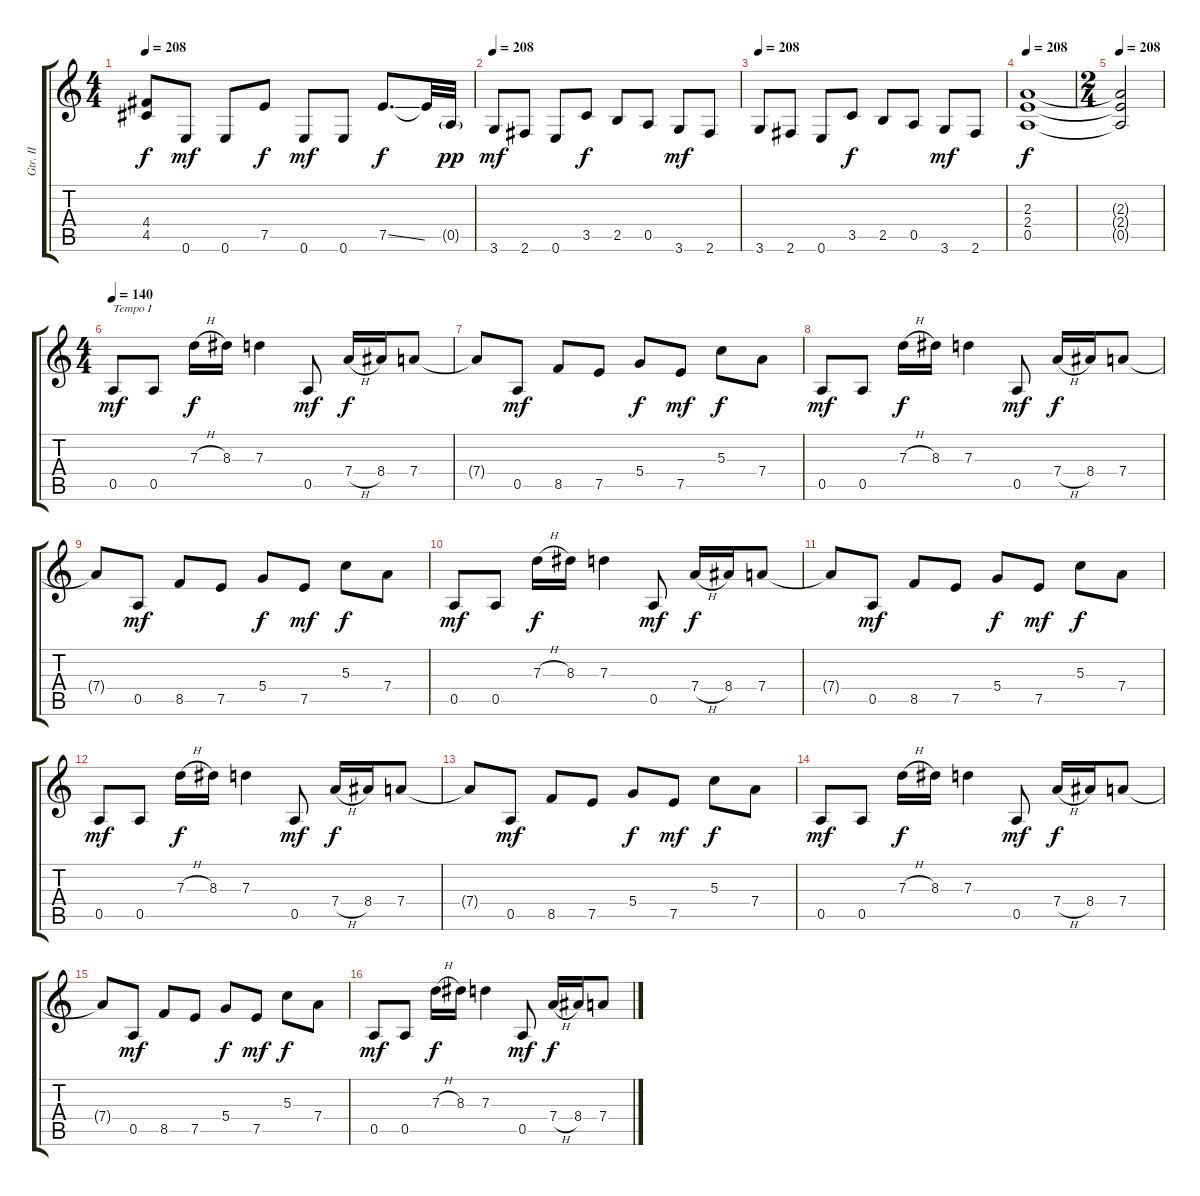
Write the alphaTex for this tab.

\track ("Gtr. II" "Gtr. II") {instrument overdrivenguitar}
\staff {score tabs}
\tuning (E4 B3 G3 D3 A2 E2) {hide}
\ts (4 4)
\tempo 208
\clef g2
\ks c
(4.4 4.5).8{dy f} 0.6.8{dy mf} 0.6.8 7.5.8{dy f} 0.6.8{dy mf} 0.6.8 7.5{ss}.8{d dy f} 7.5{t}.32 0.5{g}.32{dy pp} |
\tempo 208
3.6.8{dy mf} 2.6.8 0.6.8 3.5.8{dy f} 2.5.8 0.5.8 3.6.8{dy mf} 2.6.8 |
\tempo 208
3.6.8 2.6.8 0.6.8 3.5.8{dy f} 2.5.8 0.5.8 3.6.8{dy mf} 2.6.8 |
\tempo 208
(2.3 2.4 0.5).1{dy f} |
\ts (2 4)
\tempo 208
(2.3{t} 2.4{t} 0.5{t}).2 |
\ts (4 4)
\tempo 140
0.5.8{txt "Tempo I" dy mf} 0.5.8 7.3{h}.16{dy f} 8.3.16 7.3.4 0.5.8{dy mf} 7.4{h}.16{dy f} 8.4.16 7.4.8 |
7.4{t}.8 0.5.8{dy mf} 8.5.8 7.5.8 5.4.8{dy f} 7.5.8{dy mf} 5.3.8{dy f} 7.4.8 |
0.5.8{dy mf} 0.5.8 7.3{h}.16{dy f} 8.3.16 7.3.4 0.5.8{dy mf} 7.4{h}.16{dy f} 8.4.16 7.4.8 |
7.4{t}.8 0.5.8{dy mf} 8.5.8 7.5.8 5.4.8{dy f} 7.5.8{dy mf} 5.3.8{dy f} 7.4.8 |
0.5.8{dy mf} 0.5.8 7.3{h}.16{dy f} 8.3.16 7.3.4 0.5.8{dy mf} 7.4{h}.16{dy f} 8.4.16 7.4.8 |
7.4{t}.8 0.5.8{dy mf} 8.5.8 7.5.8 5.4.8{dy f} 7.5.8{dy mf} 5.3.8{dy f} 7.4.8 |
0.5.8{dy mf} 0.5.8 7.3{h}.16{dy f} 8.3.16 7.3.4 0.5.8{dy mf} 7.4{h}.16{dy f} 8.4.16 7.4.8 |
7.4{t}.8 0.5.8{dy mf} 8.5.8 7.5.8 5.4.8{dy f} 7.5.8{dy mf} 5.3.8{dy f} 7.4.8 |
0.5.8{dy mf} 0.5.8 7.3{h}.16{dy f} 8.3.16 7.3.4 0.5.8{dy mf} 7.4{h}.16{dy f} 8.4.16 7.4.8 |
7.4{t}.8 0.5.8{dy mf} 8.5.8 7.5.8 5.4.8{dy f} 7.5.8{dy mf} 5.3.8{dy f} 7.4.8 |
0.5.8{dy mf} 0.5.8 7.3{h}.16{dy f} 8.3.16 7.3.4 0.5.8{dy mf} 7.4{h}.16{dy f} 8.4.16 7.4.8
